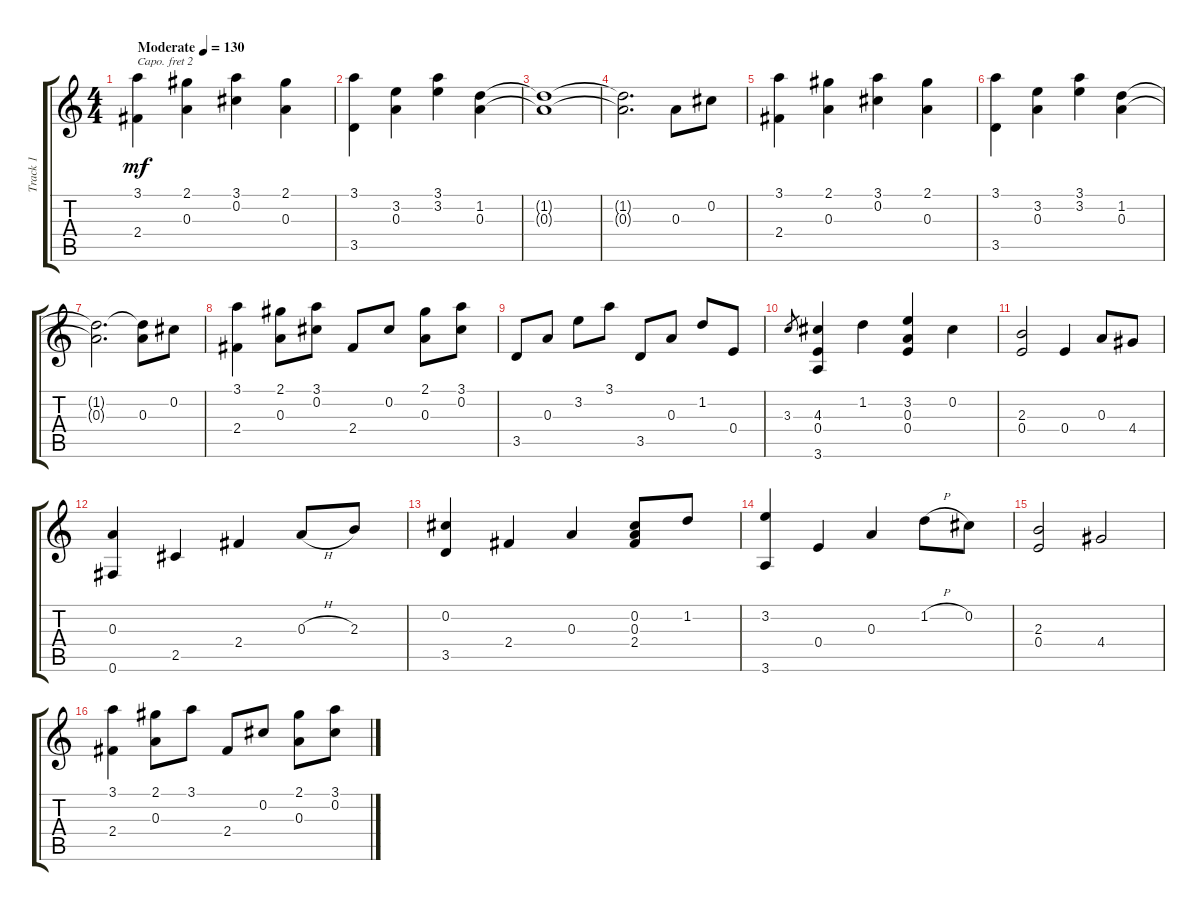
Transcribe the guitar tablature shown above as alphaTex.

\track ("Track 1" "Track 1") {instrument acousticguitarnylon}
\staff {score tabs}
\capo 2
\tuning (E4 B3 G3 D3 A2 E2) {hide}
\ts (4 4)
\tempo (130 "Moderate")
\clef g2
\ks c
(3.1 2.4).4{dy mf instrument acousticguitarnylon} (2.1 0.3).4 (3.1 0.2).4 (2.1 0.3).4 |
(3.1 3.5).4 (3.2 0.3).4 (3.1 3.2).4 (1.2 0.3).4 |
(1.2{t} 0.3{t}).1 |
(1.2{t} 0.3{t}).2{d} 0.3.8 0.2.8 |
(3.1 2.4).4 (2.1 0.3).4 (3.1 0.2).4 (2.1 0.3).4 |
(3.1 3.5).4 (3.2 0.3).4 (3.1 3.2).4 (1.2 0.3).4 |
(1.2{t} 0.3{t}).2{d} (1.2{t} 0.3).8 0.2.8 |
(3.1 2.4).4 (2.1 0.3).8 (3.1 0.2).8 2.4.8 0.2.8 (2.1 0.3).8 (3.1 0.2).8 |
3.5.8 0.3.8 3.2.8 3.1.8 3.5.8 0.3.8 1.2.8 0.4.8 |
3.3.8{gr} (4.3 0.4 3.6).4 1.2.4 (3.2 0.3 0.4).4 0.2.4 |
(2.3 0.4).2 0.4.4 0.3.8 4.4.8 |
(0.3 0.6).4 2.5.4 2.4.4 0.3{h}.8 2.3.8 |
(0.2 3.5).4 2.4.4 0.3.4 (0.2 0.3 2.4).8 1.2.8 |
(3.2 3.6).4 0.4.4 0.3.4 1.2{h}.8 0.2.8 |
(2.3 0.4).2 4.4.2 |
(3.1 2.4).4 (2.1 0.3).8 3.1.8 2.4.8 0.2.8 (2.1 0.3).8 (3.1 0.2).8
